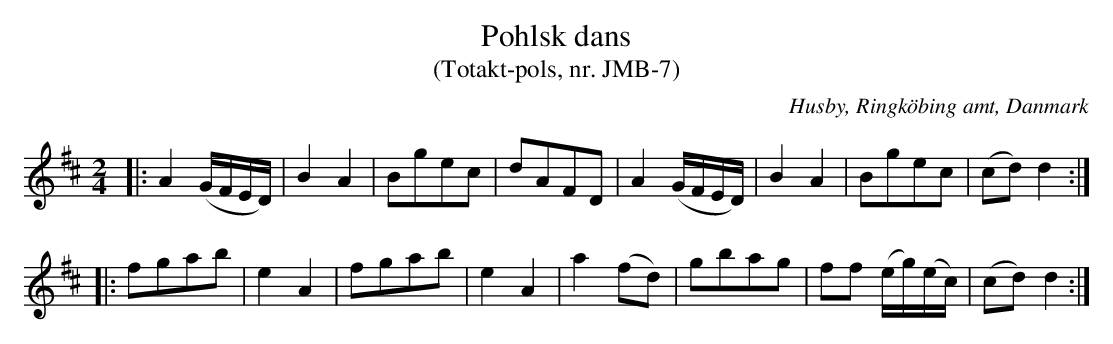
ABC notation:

X:1
T:Pohlsk dans
T:(Totakt-pols, nr. JMB-7)
O:Husby, Ringköbing amt, Danmark
M:2/4
L:1/16
K:D
|:A4 (GFED)|B4 A4| B2g2e2c2|d2A2F2D2|A4 (GFED)|B4 A4|B2g2e2c2|(c2d2) d4 :|
|:f2g2a2b2|e4 A4|f2g2a2b2|e4 A4| a4 (f2d2) |g2b2a2g2|f2f2 (eg)(ec)|(c2d2) d4:|
